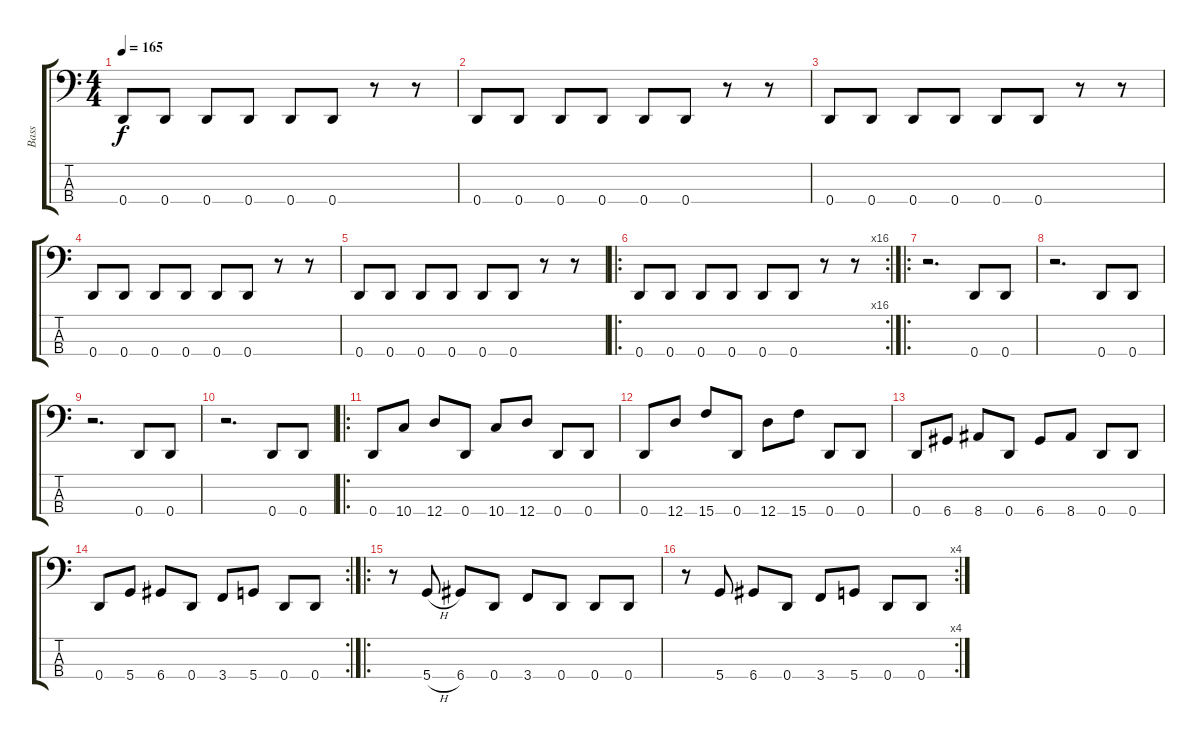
\track ("Bass" "Bass") {instrument electricbasspick}
\staff {score tabs}
\tuning (G2 D2 A1 D1) {hide}
\ts (4 4)
\tempo 165
\clef f4
\ks c
0.4.8{dy f} 0.4.8 0.4.8 0.4.8 0.4.8 0.4.8 r.8 r.8 |
0.4.8 0.4.8 0.4.8 0.4.8 0.4.8 0.4.8 r.8 r.8 |
0.4.8 0.4.8 0.4.8 0.4.8 0.4.8 0.4.8 r.8 r.8 |
0.4.8 0.4.8 0.4.8 0.4.8 0.4.8 0.4.8 r.8 r.8 |
0.4.8 0.4.8 0.4.8 0.4.8 0.4.8 0.4.8 r.8 r.8 |
\ro
\rc 16
0.4.8 0.4.8 0.4.8 0.4.8 0.4.8 0.4.8 r.8 r.8 |
\ro
r.2{d} 0.4.8 0.4.8 |
r.2{d} 0.4.8 0.4.8 |
r.2{d} 0.4.8 0.4.8 |
r.2{d} 0.4.8 0.4.8 |
\ro
0.4.8 10.4.8 12.4.8 0.4.8 10.4.8 12.4.8 0.4.8 0.4.8 |
0.4.8 12.4.8 15.4.8 0.4.8 12.4.8 15.4.8 0.4.8 0.4.8 |
0.4.8 6.4.8 8.4.8 0.4.8 6.4.8 8.4.8 0.4.8 0.4.8 |
\rc 2
0.4.8 5.4.8 6.4.8 0.4.8 3.4.8 5.4.8 0.4.8 0.4.8 |
\ro
r.8 5.4{h}.8 6.4.8 0.4.8 3.4.8 0.4.8 0.4.8 0.4.8 |
\rc 4
r.8 5.4.8 6.4.8 0.4.8 3.4.8 5.4.8 0.4.8 0.4.8
